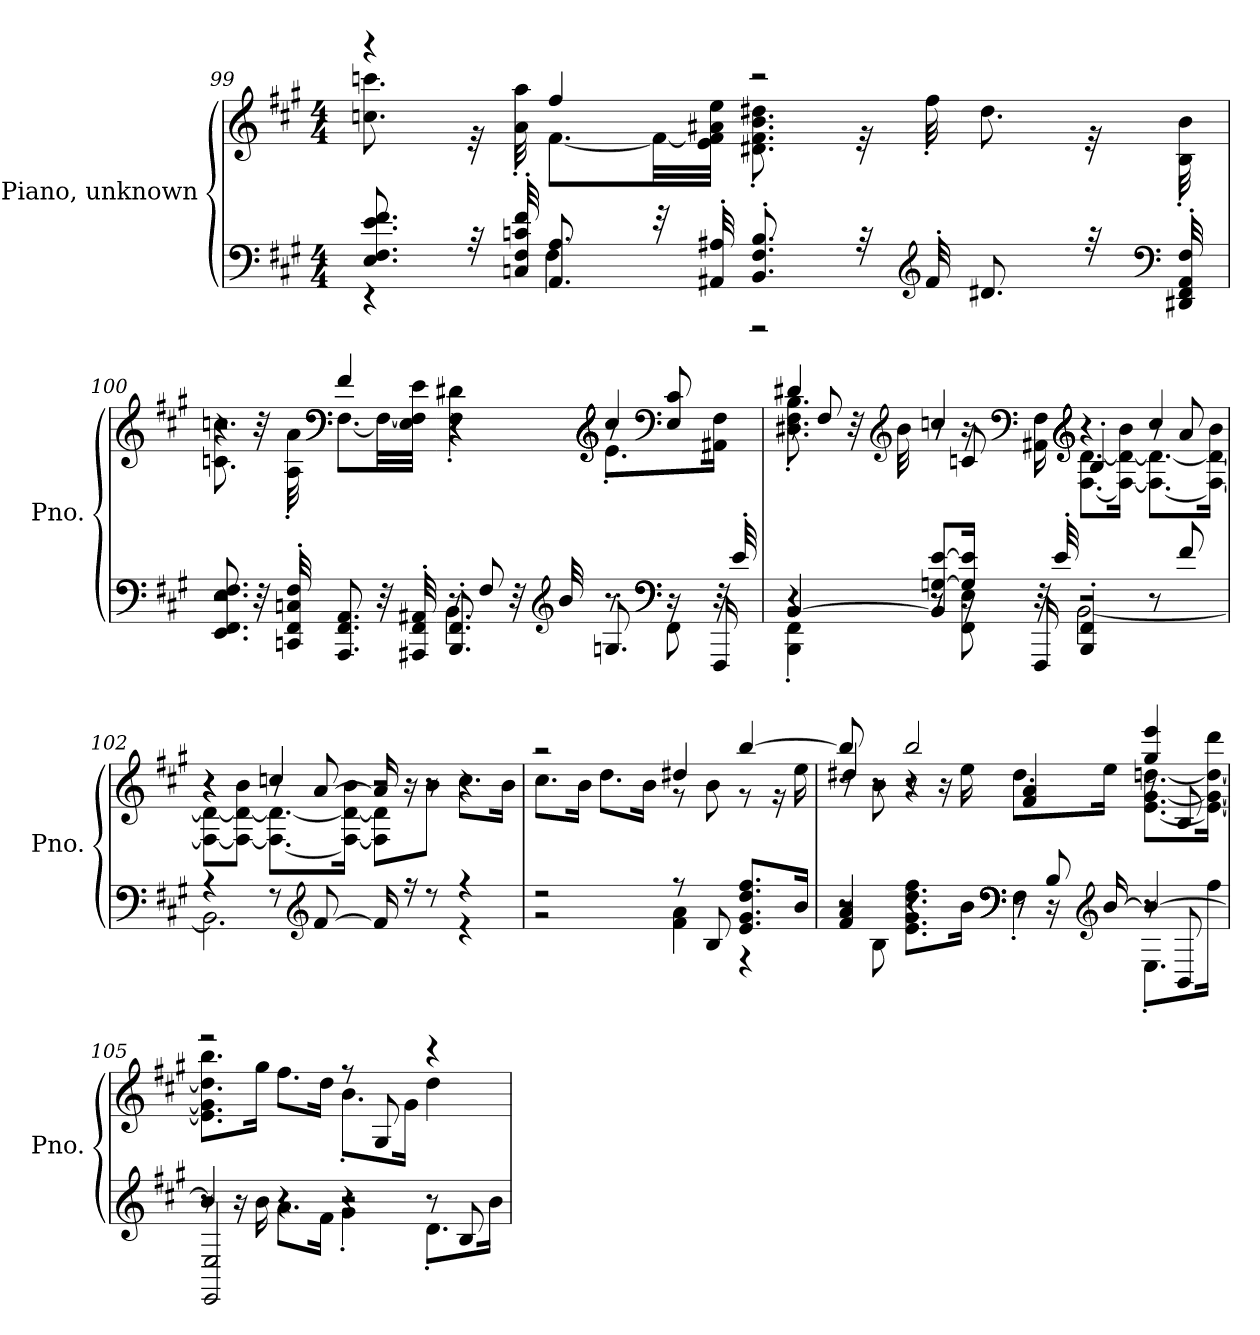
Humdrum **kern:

**kern	**kern
*part1	*part1
*staff2	*staff1
*I"Piano, unknown	*
*I'Pno.	*
!!LO:LB:g=z
*clefF4	*clefG2
*k[f#c#g#]	*k[f#c#g#]
*M4/4	*M4/4
=99	=99
*^	*^
8.E/ 8.F#/ 8.e/ 8.f#/	4r	4r	8.ccn\ 8.cccn\
32r	.	.	32r
32Cn/' 32F#/' 32cn/' 32f#/'	.	.	32a\' 32aa\'
8.AA/ 8.A/	4F#\	4ff#/	[8.f#\L
32r	.	.	32f#\LL_
32AA#X/' 32A#X/'	.	.	32e\ 32f#\] 32a#X\ 32ee\JJJ
8.BB/' 8.F#/' 8.B/'	2r	2r	8.d#X\' 8.f#\' 8.b\' 8.dd#X\'
32r	.	.	32r
*clefG2	*	*	*
32f#'/	.	.	32ff#'\
8.d#X/	.	.	8.dd#\
32r	.	.	32r
*clefF4	*	*	*
32DD#X/' 32FF#/' 32AA#/' 32F#/'	.	.	32B\' 32b\'
!!LO:LB:g=z
=100	=100	=100	=100
*	*^	*	*^
8.EE/ 8.FF#/ 8.E/ 8.F#/	2r	2r	4r	8.cn\ 8.ccn\	2r
32r	.	.	.	32r	.
32CCn/' 32FF#/' 32Cn/' 32F#/'	.	.	.	32A\' 32a\'	.
*	*	*	*clefF4	*	*
8.AAA/ 8.FF#/ 8.AA/	.	.	4f#/	[8.F#\L	.
32r	.	.	.	32F#\LL_	.
32AAA#X/' 32FF#/' 32AA#X/'	.	.	.	32E\ 32F#\] 32e\JJJ	.
8.BBB/' 8.FF#/'	4.BB\	8r	4r	4F#\' 4d#X\'	4r
.	.	8F#/	.	.	.
32r	.	.	.	.	.
*clefG2	*	*	*	*	*
32b/	.	.	.	.	.
*	*	*	*clefG2	*	*
8.Gn'/	.	8r	4cc/	8.e'\L	8r
*clefF4	*	*	*clefF4	*	*
.	8FF#\	16r	.	.	8E/ 8c/
32r	.	16FFF#/	.	16AA#X\ 16F#\Jk	.
32e'/	.	.	.	.	.
!!LO:LB:g=z	!!	!!
=101	=101	=101	=101	=101	=101
[4BB/	4BBB\' 4FF#\'	4r	4d#X/	8.D#X\' 8.F#\' 8.B\'	8r
.	.	.	.	.	8F#/
.	.	.	.	32r	.
*	*	*	*clefG2	*	*
.	.	.	.	32b\	.
8BB/] [8Gn/ [8e/L	8r	8r	4ccn/	8r	8r
16G/] 16e/]Jk	8FF#\ 8E\	16r	.	16r	8cn/
*	*	*	*clefF4	*	*
32r	.	16FFF#/	.	16AA#X\ 16F#\	.
32e'/	.	.	.	.	.
*	*	*	*clefG2	*	*
4BBB/' 4FF#/'	[2BB\	2r	4r	[8.F#\ [8.d#\L	4B'/
.	.	.	.	16F#\_ 16d#\_ 16b\Jk	.
8r	.	.	4cc/	8.F#\_ 8.d#\_L	8r
8f#/	.	.	.	.	8a/
.	.	.	.	16F#\_ 16d#\_ 16b\Jk	.
*	*v	*v	*	*	*
=102	=102	=102	=102	=102
4r	2.BB\]	4r	8F#\_ 8d#\_L	4r
.	.	.	8F#\_ 8d#\_ 8b\J	.
8r	.	4ccn/	8.F#\_ 8.d#\_L	8r
*clefG2	*	*	*	*
[8f#/	.	.	.	[8a/
.	.	.	16F#\_ 16d#\_ 16b\Jk	.
16f#/]	.	2r	8F#\] 8d#\]L	16a/]
16r	.	.	.	16r
8r	.	.	8b\J	8r
4r	4r	.	8.cc\L	4r
.	.	.	16b\Jk	.
*	*	*	*v	*v
!!LO:LB:g=z
=103	=103	=103	=103
2r	2r	2r	8.cc#\L
.	.	.	16b\Jk
.	.	.	8.dd\L
.	.	.	16b\Jk
8r	4f#\ 4a\	4dd#X/	8r
8B/	.	.	8b\
8.e/ 8.g#/ 8.dd/ 8.ff#/L	4r	[4bb/	8r
.	.	.	16r
16b/Jk	.	.	16ee\
=104	=104	=104	=104
*	*^	*	*^
2r	8r	4f#/ 4a/	8bb/]	8r	4dd#X/
.	8B\	.	8r	8b\	.
.	8.e\ 8.g#\ 8.dd\ 8.ff#\L	4r	2bb/	8r	4r
.	.	.	.	16r	.
.	16b\Jk	.	.	16ee\	.
*clefF4	*	*	*	*	*
8r	4F#'\	8r	.	8.dd#\L	4f#/ 4a/
16r	.	8B/	.	.	.
*clefG2	*	*	*	*	*
[16b/	.	.	.	16ee\Jk	.
4b/_	8.E'\L	8r	4gg#/ 4eee/	[8.e\ [8.g#\ [8.ddn\L	8r
.	.	8BB/	.	.	8B/
.	16ff#\Jk	.	.	16e\_ 16g#\_ 16dd\_ 16ddd\Jk	.
*	*	*	*	*v	*v
=105	=105	=105	=105	=105
4b/]	8r	2EE/ 2E/	2r	8.e\] 8.g#\] 8.dd\] 8.bb\L
.	16r	.	.	.
.	16b\	.	.	16gg#\Jk
4r	8.a\L	.	.	8.ff#\L
.	16f#\Jk	.	.	16dd\Jk
2r	4g#'\	4r	8r	8.b'\L
.	.	.	8G#/	.
.	.	.	.	16g#\Jk
.	8.d'\L	8r	4r	4dd\
.	.	8B/	.	.
.	16b\Jk	.	.	.
*v	*v	*v	*	*
*	*v	*v
=	=
*-	*-
